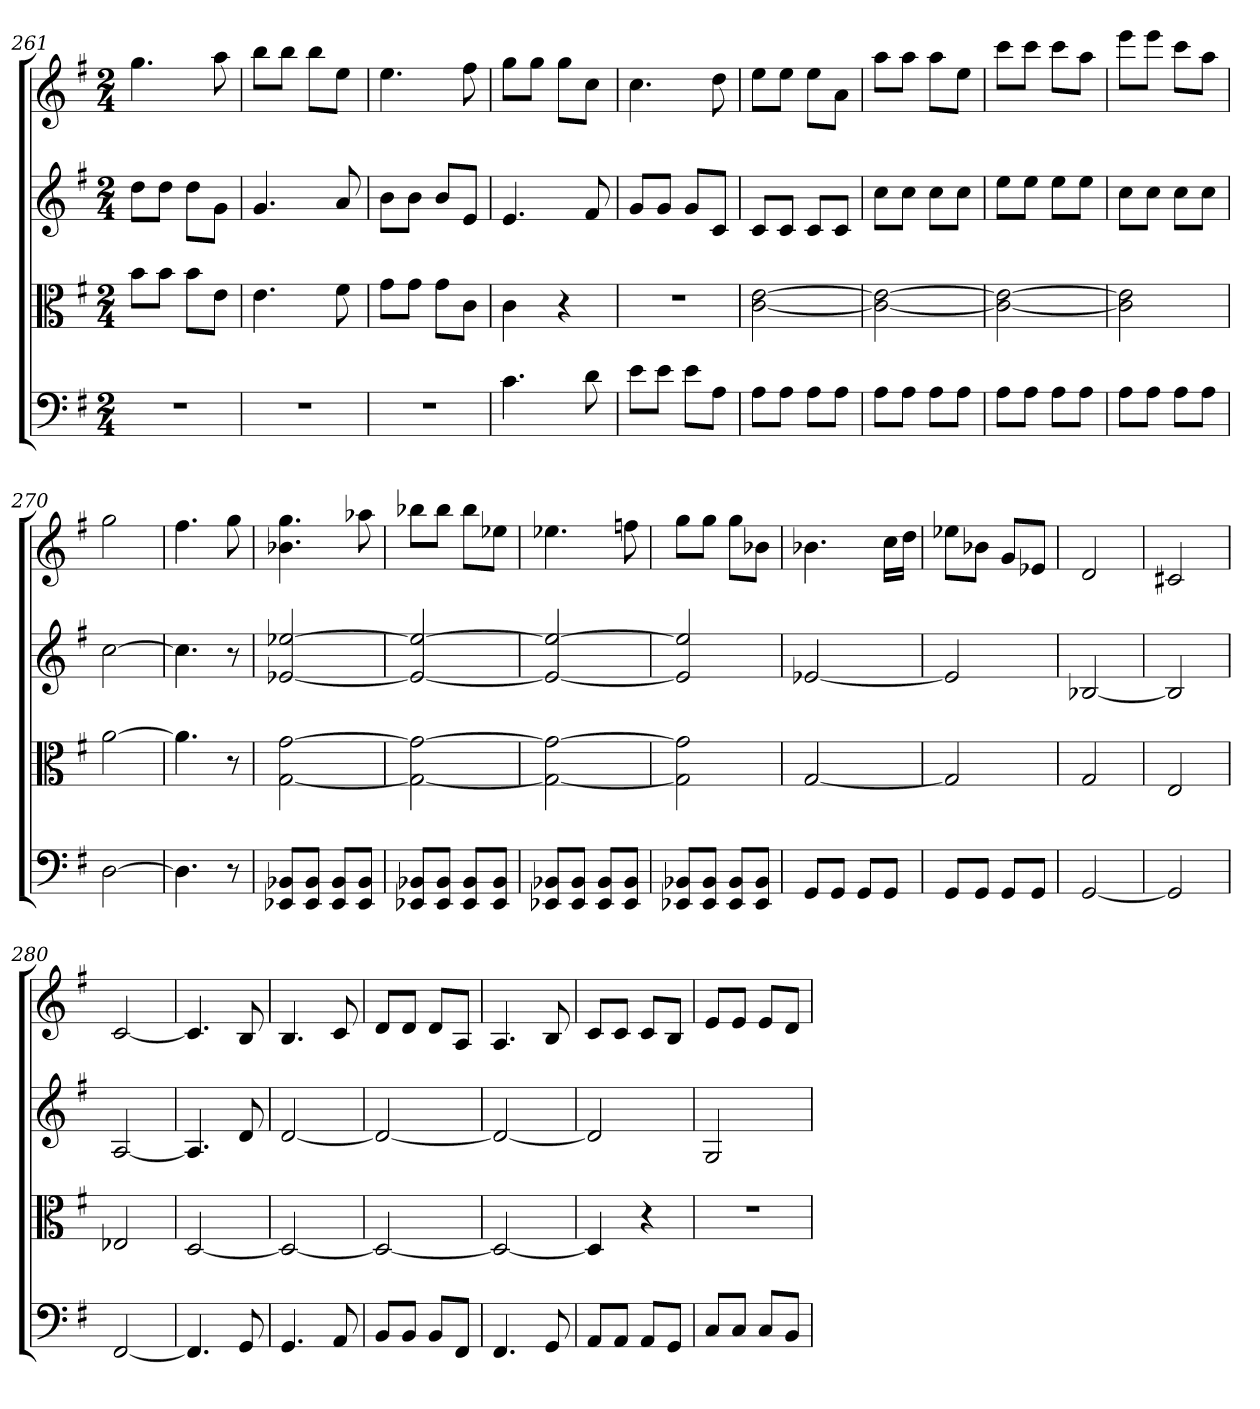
**kern	**kern	**kern	**kern
*part4	*part3	*part2	*part1
*staff4	*staff3	*staff2	*staff1
*clefF4	*clefC3	*	*
*k[f#]	*k[f#]	*k[f#]	*k[f#]
*G:	*G:	*G:	*G:
*M2/4	*M2/4	*M2/4	*M2/4
=261	=261	=261	=261
2r	8b\L	8ddL	4.gg
.	8b\J	8ddJ	.
.	8b\L	8ddL	.
.	8e\J	8gJ	8aa
=262	=262	=262	=262
2r	4.e	4.g	8bbL
.	.	.	8bbJ
.	.	.	8bbL
.	8f#	8a	8eeJ
=263	=263	=263	=263
2r	8g\L	8bL	4.ee
.	8g\J	8bJ	.
.	8g\L	8bL	.
.	8c\J	8eJ	8ff#
=264	=264	=264	=264
4.c	4c	4.e	8ggL
.	.	.	8ggJ
.	4r	.	8ggL
8d	.	8f#	8ccJ
=265	=265	=265	=265
8e\L	2r	8gL	4.cc
8e\J	.	8gJ	.
8e\L	.	8gL	.
8A\J	.	8cJ	8dd
=266	=266	=266	=266
8A\L	[2c [2e	8cL	8eeL
8A\J	.	8cJ	8eeJ
8A\L	.	8cL	8eeL
8A\J	.	8cJ	8aJ
=267	=267	=267	=267
8A\L	2c_ 2e_	8ccL	8aaL
8A\J	.	8ccJ	8aaJ
8A\L	.	8ccL	8aaL
8A\J	.	8ccJ	8eeJ
=268	=268	=268	=268
8A\L	2c_ 2e_	8eeL	8cccL
8A\J	.	8eeJ	8cccJ
8A\L	.	8eeL	8cccL
8A\J	.	8eeJ	8aaJ
=269	=269	=269	=269
8A\L	2c] 2e]	8ccL	8eeeL
8A\J	.	8ccJ	8eeeJ
8A\L	.	8ccL	8cccL
8A\J	.	8ccJ	8aaJ
=270	=270	=270	=270
[2D	[2a	[2cc	2gg
=271	=271	=271	=271
4.D]	4.a]	4.cc]	4.ff#
8r	8r	8r	8gg
=272	=272	=272	=272
8EE-X/ 8BB-X/L	[2G [2g	[2e-X [2ee-X	4.b-X 4.gg
8EE-/ 8BB-/J	.	.	.
8EE-/ 8BB-/L	.	.	.
8EE-/ 8BB-/J	.	.	8aa-X
=273	=273	=273	=273
8EE-X/ 8BB-X/L	2G_ 2g_	2e-_ 2ee-_	8bb-XL
8EE-/ 8BB-/J	.	.	8bb-J
8EE-/ 8BB-/L	.	.	8bb-L
8EE-/ 8BB-/J	.	.	8ee-XJ
=274	=274	=274	=274
8EE-X/ 8BB-X/L	2G_ 2g_	2e-_ 2ee-_	4.ee-X
8EE-/ 8BB-/J	.	.	.
8EE-/ 8BB-/L	.	.	.
8EE-/ 8BB-/J	.	.	8ffn
=275	=275	=275	=275
8EE-X/ 8BB-X/L	2G] 2g]	2e-] 2ee-]	8ggL
8EE-/ 8BB-/J	.	.	8ggJ
8EE-/ 8BB-/L	.	.	8ggL
8EE-/ 8BB-/J	.	.	8b-XJ
=276	=276	=276	=276
8GG/L	[2G	[2e-X	4.b-X
8GG/J	.	.	.
8GG/L	.	.	.
8GG/J	.	.	16ccLL
.	.	.	16ddJJ
=277	=277	=277	=277
8GG/L	2G]	2e-]	8ee-XL
8GG/J	.	.	8b-XJ
8GG/L	.	.	8gL
8GG/J	.	.	8e-XJ
=278	=278	=278	=278
[2GG	2G	[2B-X	2d
=279	=279	=279	=279
2GG]	2E	2B-]	2c#X
=280	=280	=280	=280
[2FF#	2E-X	[2A	[2c
=281	=281	=281	=281
4.FF#]	[2D	4.A]	4.c]
8GG	.	8d	8B
=282	=282	=282	=282
4.GG	2D_	[2d	4.B
8AA	.	.	8c
=283	=283	=283	=283
8BB/L	2D_	2d_	8dL
8BB/J	.	.	8dJ
8BB/L	.	.	8dL
8FF#/J	.	.	8AJ
=284	=284	=284	=284
4.FF#	2D_	2d_	4.A
8GG	.	.	8B
=285	=285	=285	=285
8AA/L	4D]	2d]	8cL
8AA/J	.	.	8cJ
8AA/L	4r	.	8cL
8GG/J	.	.	8BJ
=286	=286	=286	=286
8C/L	2r	2G	8eL
8C/J	.	.	8eJ
8C/L	.	.	8eL
8BB/J	.	.	8dJ
=	=	=	=
*-	*-	*-	*-
